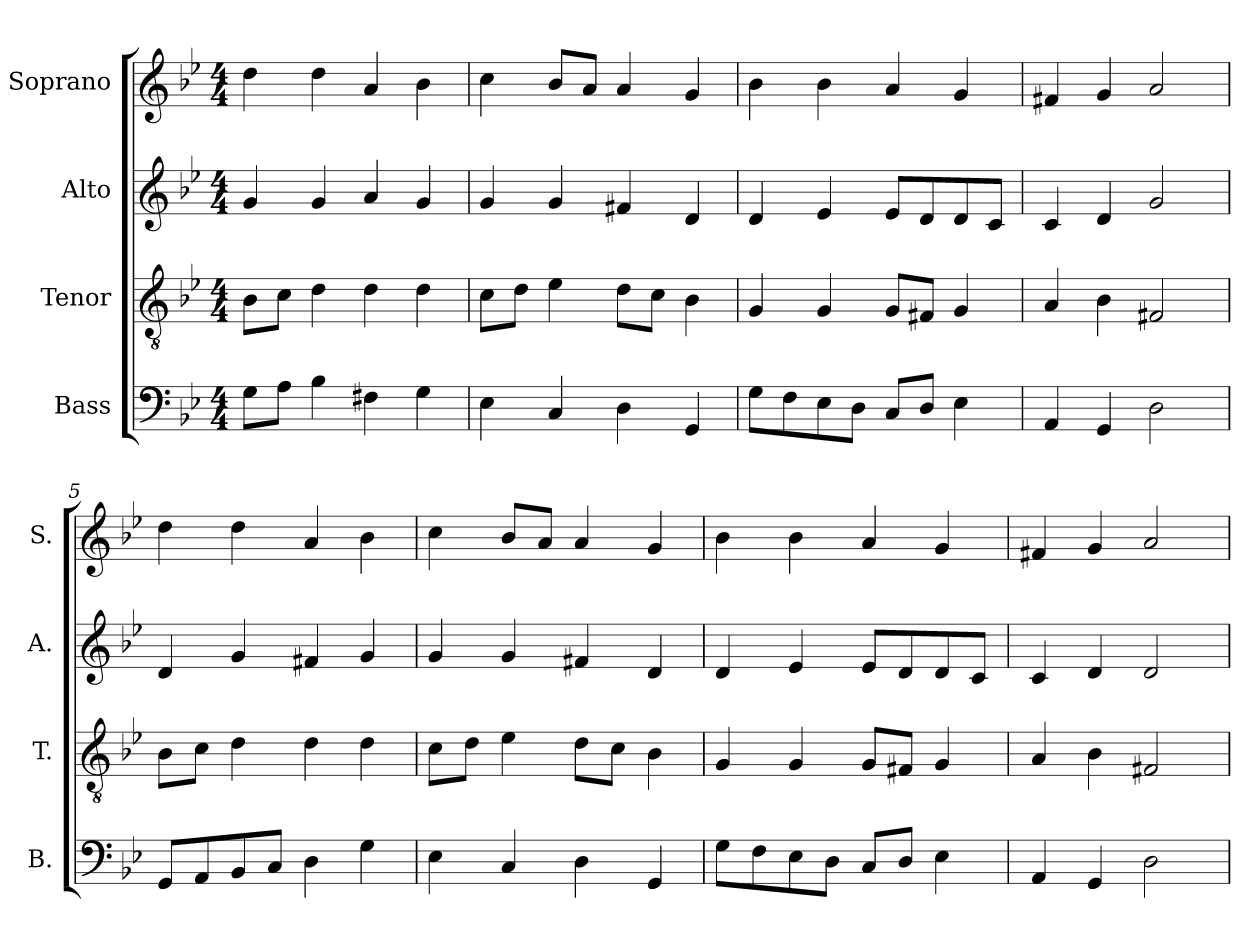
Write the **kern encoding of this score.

**kern	**kern	**kern	**kern
*part4	*part3	*part2	*part1
*staff4	*staff3	*staff2	*staff1
*I"Bass	*I"Tenor	*I"Alto	*I"Soprano
*I'B.	*I'T.	*I'A.	*I'S.
*clefF4	*clefGv2	*clefG2	*clefG2
*k[b-e-]	*k[b-e-]	*k[b-e-]	*k[b-e-]
*M4/4	*M4/4	*M4/4	*M4/4
=1	=1	=1	=1
8G\L	8B-\L	4g/	4dd\
8A\J	8c\J	.	.
4B-\	4d\	4g/	4dd\
4F#X\	4d\	4a/	4a/
4G\	4d\	4g/	4b-\
=2	=2	=2	=2
4E-\	8c\L	4g/	4cc\
.	8d\J	.	.
4C/	4e-\	4g/	8b-/L
.	.	.	8a/J
4D\	8d\L	4f#X/	4a/
.	8c\J	.	.
4GG/	4B-\	4d/	4g/
=3	=3	=3	=3
8G\L	4G/	4d/	4b-\
8F\	.	.	.
8E-\	4G/	4e-/	4b-\
8D\J	.	.	.
8C/L	8G/L	8e-/L	4a/
8D/J	8F#X/J	8d/	.
4E-\	4G/	8d/	4g/
.	.	8c/J	.
=4	=4	=4	=4
4AA/	4A/	4c/	4f#X/
4GG/	4B-\	4d/	4g/
2D\	2F#X/	2g/	2a/
!!LO:LB:g=z
=5	=5	=5	=5
8GG/L	8B-\L	4d/	4dd\
8AA/	8c\J	.	.
8BB-/	4d\	4g/	4dd\
8C/J	.	.	.
4D\	4d\	4f#X/	4a/
4G\	4d\	4g/	4b-\
=6	=6	=6	=6
4E-\	8c\L	4g/	4cc\
.	8d\J	.	.
4C/	4e-\	4g/	8b-/L
.	.	.	8a/J
4D\	8d\L	4f#X/	4a/
.	8c\J	.	.
4GG/	4B-\	4d/	4g/
=7	=7	=7	=7
8G\L	4G/	4d/	4b-\
8F\	.	.	.
8E-\	4G/	4e-/	4b-\
8D\J	.	.	.
8C/L	8G/L	8e-/L	4a/
8D/J	8F#X/J	8d/	.
4E-\	4G/	8d/	4g/
.	.	8c/J	.
=8	=8	=8	=8
4AA/	4A/	4c/	4f#X/
4GG/	4B-\	4d/	4g/
2D\	2F#X/	2d/	2a/
=	=	=	=
*-	*-	*-	*-
